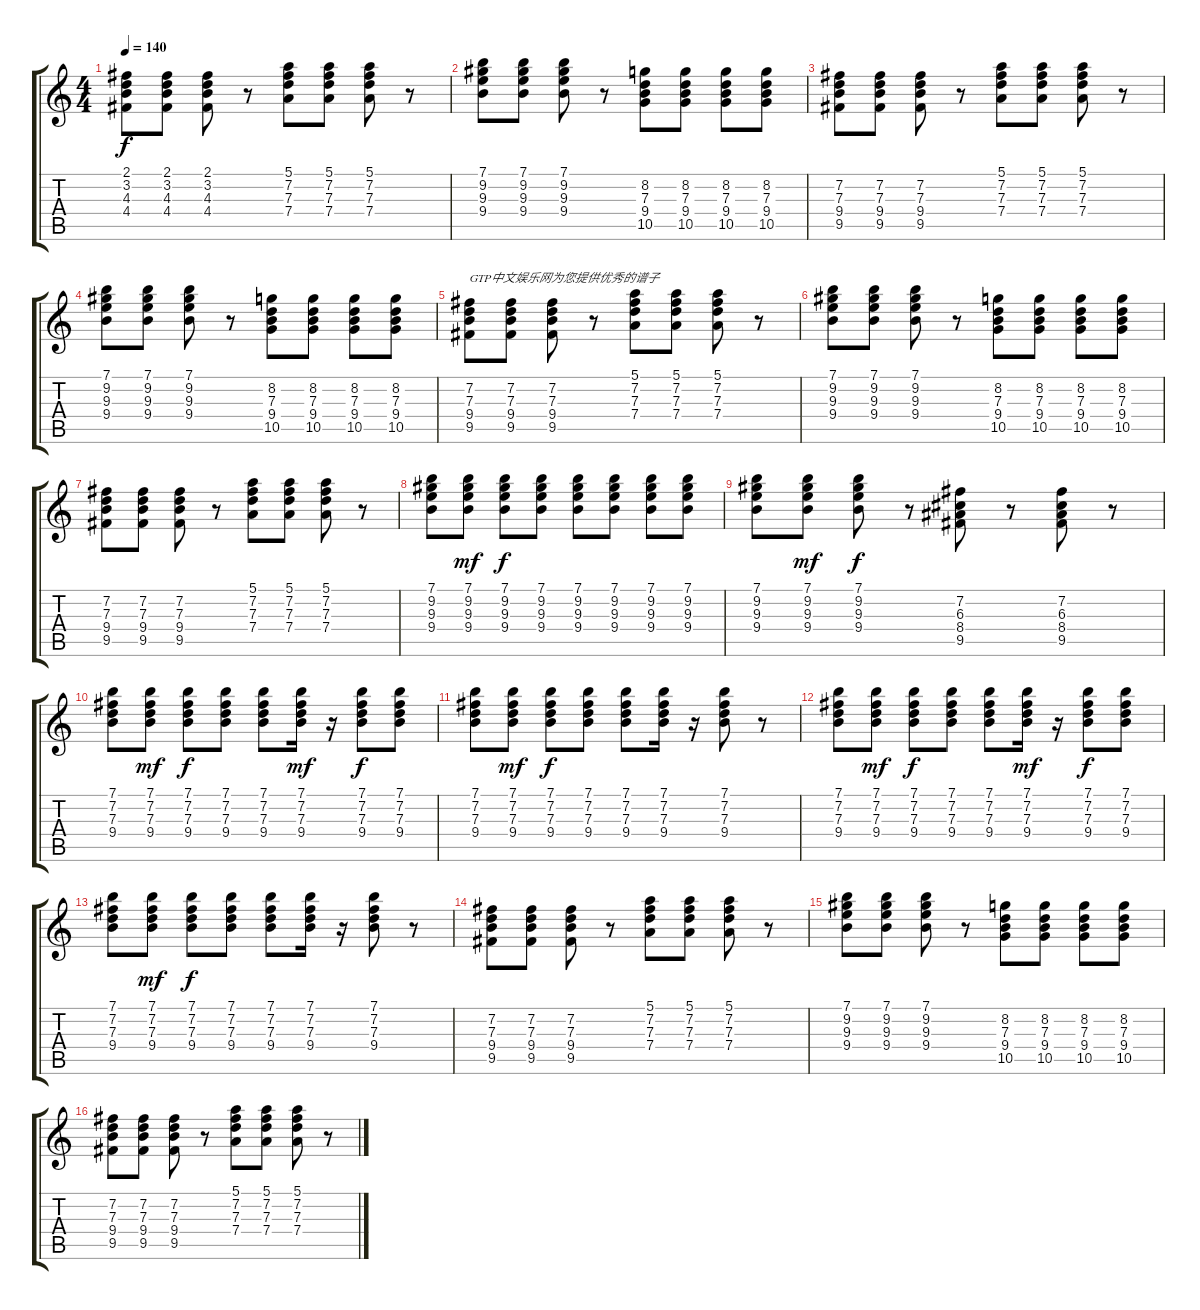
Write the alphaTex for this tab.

\track "" {instrument acousticguitarsteel}
\staff {score tabs}
\tuning (E4 B3 G3 D3 A2 E2) {hide}
\ts (4 4)
\tempo 140
\clef g2
\ks c
(2.1 3.2 4.3 4.4).8{dy f instrument acousticguitarsteel} (2.1 3.2 4.3 4.4).8 (2.1 3.2 4.3 4.4).8 r.8 (5.1 7.2 7.3 7.4).8 (5.1 7.2 7.3 7.4).8 (5.1 7.2 7.3 7.4).8 r.8 |
(7.1 9.2 9.3 9.4).8 (7.1 9.2 9.3 9.4).8 (7.1 9.2 9.3 9.4).8 r.8 (8.2 7.3 9.4 10.5).8 (8.2 7.3 9.4 10.5).8 (8.2 7.3 9.4 10.5).8 (8.2 7.3 9.4 10.5).8 |
(7.2 7.3 9.4 9.5).8 (7.2 7.3 9.4 9.5).8 (7.2 7.3 9.4 9.5).8 r.8 (5.1 7.2 7.3 7.4).8 (5.1 7.2 7.3 7.4).8 (5.1 7.2 7.3 7.4).8 r.8 |
(7.1 9.2 9.3 9.4).8 (7.1 9.2 9.3 9.4).8 (7.1 9.2 9.3 9.4).8 r.8 (8.2 7.3 9.4 10.5).8 (8.2 7.3 9.4 10.5).8 (8.2 7.3 9.4 10.5).8 (8.2 7.3 9.4 10.5).8 |
(7.2 7.3 9.4 9.5).8{txt "GTP中文娱乐网为您提供优秀的谱子"} (7.2 7.3 9.4 9.5).8 (7.2 7.3 9.4 9.5).8 r.8 (5.1 7.2 7.3 7.4).8 (5.1 7.2 7.3 7.4).8 (5.1 7.2 7.3 7.4).8 r.8 |
(7.1 9.2 9.3 9.4).8 (7.1 9.2 9.3 9.4).8 (7.1 9.2 9.3 9.4).8 r.8 (8.2 7.3 9.4 10.5).8 (8.2 7.3 9.4 10.5).8 (8.2 7.3 9.4 10.5).8 (8.2 7.3 9.4 10.5).8 |
(7.2 7.3 9.4 9.5).8 (7.2 7.3 9.4 9.5).8 (7.2 7.3 9.4 9.5).8 r.8 (5.1 7.2 7.3 7.4).8 (5.1 7.2 7.3 7.4).8 (5.1 7.2 7.3 7.4).8 r.8 |
(7.1 9.2 9.3 9.4).8 (7.1 9.2 9.3 9.4).8{dy mf} (7.1 9.2 9.3 9.4).8{dy f} (7.1 9.2 9.3 9.4).8 (7.1 9.2 9.3 9.4).8 (7.1 9.2 9.3 9.4).8 (7.1 9.2 9.3 9.4).8 (7.1 9.2 9.3 9.4).8 |
(7.1 9.2 9.3 9.4).8 (7.1 9.2 9.3 9.4).8{dy mf} (7.1 9.2 9.3 9.4).8{dy f} r.8 (7.2 6.3 8.4 9.5).8 r.8 (7.2 6.3 8.4 9.5).8 r.8 |
(7.1 7.2 7.3 9.4).8 (7.1 7.2 7.3 9.4).8{dy mf} (7.1 7.2 7.3 9.4).8{dy f} (7.1 7.2 7.3 9.4).8 (7.1 7.2 7.3 9.4).8 (7.1 7.2 7.3 9.4).16{dy mf} r.16 (7.1 7.2 7.3 9.4).8{dy f} (7.1 7.2 7.3 9.4).8 |
(7.1 7.2 7.3 9.4).8 (7.1 7.2 7.3 9.4).8{dy mf} (7.1 7.2 7.3 9.4).8{dy f} (7.1 7.2 7.3 9.4).8 (7.1 7.2 7.3 9.4).8 (7.1 7.2 7.3 9.4).16 r.16 (7.1 7.2 7.3 9.4).8 r.8 |
(7.1 7.2 7.3 9.4).8 (7.1 7.2 7.3 9.4).8{dy mf} (7.1 7.2 7.3 9.4).8{dy f} (7.1 7.2 7.3 9.4).8 (7.1 7.2 7.3 9.4).8 (7.1 7.2 7.3 9.4).16{dy mf} r.16 (7.1 7.2 7.3 9.4).8{dy f} (7.1 7.2 7.3 9.4).8 |
(7.1 7.2 7.3 9.4).8 (7.1 7.2 7.3 9.4).8{dy mf} (7.1 7.2 7.3 9.4).8{dy f} (7.1 7.2 7.3 9.4).8 (7.1 7.2 7.3 9.4).8 (7.1 7.2 7.3 9.4).16 r.16 (7.1 7.2 7.3 9.4).8 r.8 |
(7.2 7.3 9.4 9.5).8 (7.2 7.3 9.4 9.5).8 (7.2 7.3 9.4 9.5).8 r.8 (5.1 7.2 7.3 7.4).8 (5.1 7.2 7.3 7.4).8 (5.1 7.2 7.3 7.4).8 r.8 |
(7.1 9.2 9.3 9.4).8 (7.1 9.2 9.3 9.4).8 (7.1 9.2 9.3 9.4).8 r.8 (8.2 7.3 9.4 10.5).8 (8.2 7.3 9.4 10.5).8 (8.2 7.3 9.4 10.5).8 (8.2 7.3 9.4 10.5).8 |
(7.2 7.3 9.4 9.5).8 (7.2 7.3 9.4 9.5).8 (7.2 7.3 9.4 9.5).8 r.8 (5.1 7.2 7.3 7.4).8 (5.1 7.2 7.3 7.4).8 (5.1 7.2 7.3 7.4).8 r.8
